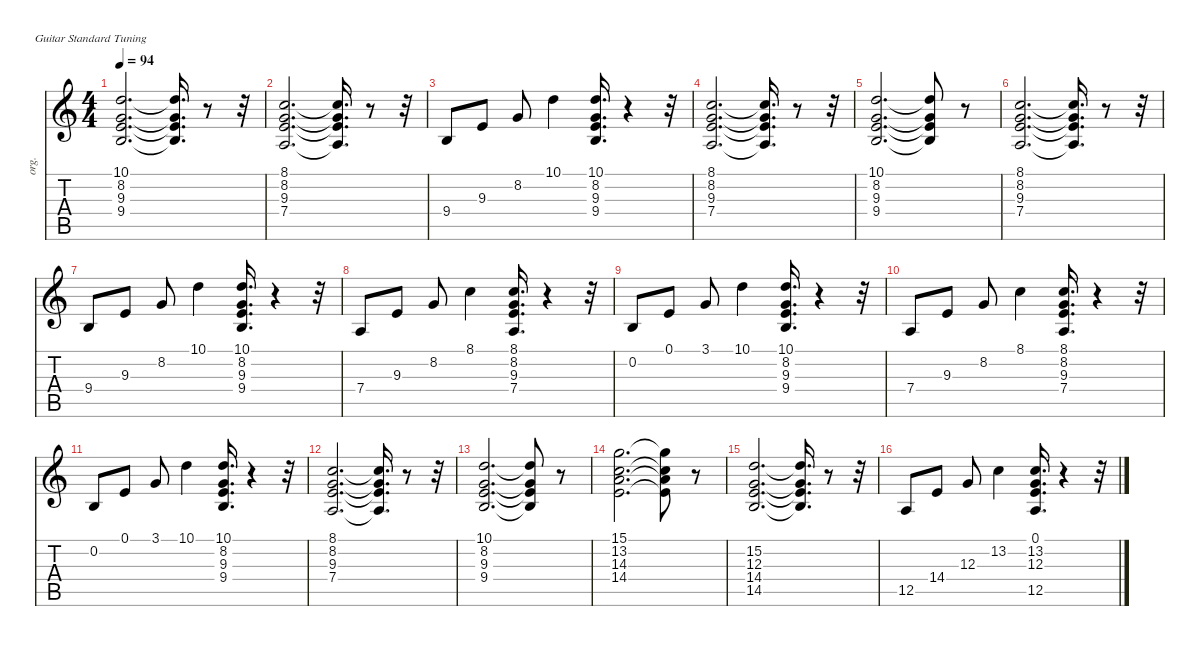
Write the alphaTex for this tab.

\defaultSystemsLayout 4
\hideDynamics
\bracketExtendMode nobrackets
\otherSystemsTrackNameOrientation horizontal
\track ("Hammond Organ" "org.") {instrument drawbarorgan}
\staff {score tabs}
\tuning (E4 B3 G3 D3 A2 E2)
\ts (4 4)
\tempo 94
\clef g2
\ks c
(10.1 8.2 9.3 9.4).2{d dy mp beam Up} (10.1{t} 8.2{t} 9.3{t} 9.4{t}).16{d dy f beam Up} r.8{beam Up} r.32{beam Up} |
(8.1 8.2 9.3 7.4).2{d dy mp beam Up} (8.1{t} 8.2{t} 9.3{t} 7.4{t}).16{d dy f beam Up} r.8{beam Up} r.32{beam Up} |
9.4.8{dy mp beam Up} 9.3.8{dy p beam Up} 8.2.8{beam Up} 10.1.4{dy mp beam Down} (10.1 8.2 9.3 9.4).16{d beam Up} r.4{beam Up} r.32{beam Up} |
(8.1 8.2 9.3 7.4).2{d beam Up} (8.1{t} 8.2{t} 9.3{t} 7.4{t}).16{d dy f beam Up} r.8{beam Up} r.32{beam Up} |
(10.1 8.2 9.3 9.4).2{d dy mp beam Up} (10.1{t} 8.2{t} 9.3{t} 9.4{t}).8{dy f beam Up} r.8{beam Up} |
(8.1 8.2 9.3 7.4).2{d dy mp beam Up} (8.1{t} 8.2{t} 9.3{t} 7.4{t}).16{d dy f beam Up} r.8{beam Up} r.32{beam Up} |
9.4.8{dy mp beam Up} 9.3.8{dy p beam Up} 8.2.8{beam Up} 10.1.4{dy mp beam Down} (10.1 8.2 9.3 9.4).16{d beam Up} r.4{beam Up} r.32{beam Up} |
7.4.8{beam Up} 9.3.8{dy p beam Up} 8.2.8{beam Up} 8.1.4{dy mp beam Down} (8.1 8.2 9.3 7.4).16{d beam Up} r.4{beam Up} r.32{beam Up} |
0.2.8{beam Up} 0.1.8{dy p beam Up} 3.1.8{beam Up} 10.1.4{dy mp beam Down} (10.1 8.2 9.3 9.4).16{d beam Up} r.4{beam Up} r.32{beam Up} |
7.4.8{beam Up} 9.3.8{dy p beam Up} 8.2.8{beam Up} 8.1.4{dy mp beam Down} (8.1 8.2 9.3 7.4).16{d beam Up} r.4{beam Up} r.32{beam Up} |
0.2.8{beam Up} 0.1.8{dy p beam Up} 3.1.8{beam Up} 10.1.4{dy mp beam Down} (10.1 8.2 9.3 9.4).16{d beam Up} r.4{beam Up} r.32{beam Up} |
(8.1 8.2 9.3 7.4).2{d beam Up} (8.1{t} 8.2{t} 9.3{t} 7.4{t}).16{d dy f beam Up} r.8{beam Up} r.32{beam Up} |
(10.1 8.2 9.3 9.4).2{d dy mp beam Up} (10.1{t} 8.2{t} 9.3{t} 9.4{t}).8{dy f beam Up} r.8{beam Up} |
(15.1 13.2 14.3 14.4).2{d dy mp beam Down} (15.1{t} 13.2{t} 14.3{t} 14.4{t}).8{dy f beam Down} r.8{beam Down} |
(15.2 12.3 14.4 14.5).2{d dy mp beam Up} (15.2{t} 12.3{t} 14.4{t} 14.5{t}).16{d dy f beam Up} r.8{beam Up} r.32{beam Up} |
12.5.8{dy mp beam Up} 14.4.8{dy p beam Up} 12.3.8{beam Up} 13.2.4{dy mp beam Down} (0.1 13.2 12.3 12.5).16{d beam Up} r.4{beam Up} r.32{beam Up}
